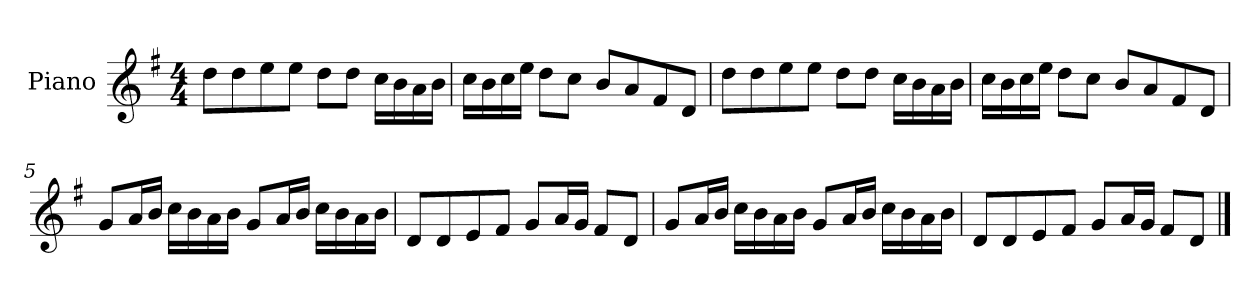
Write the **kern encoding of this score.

**kern
*part1
*staff1
*I"Piano
*I'P-no
*clefG2
*k[f#]
*M4/4
*MM90
=1
8dd\L
8dd\
8ee\
8ee\J
8dd\L
8dd\J
16cc\LL
16b\
16a\
16b\JJ
=2
16cc\LL
16b\
16cc\
16ee\JJ
8dd\L
8cc\J
8b/L
8a/
8f#/
8d/J
=3
8dd\L
8dd\
8ee\
8ee\J
8dd\L
8dd\J
16cc\LL
16b\
16a\
16b\JJ
=4
16cc\LL
16b\
16cc\
16ee\JJ
8dd\L
8cc\J
8b/L
8a/
8f#/
8d/J
!!LO:LB:g=z
=5
8g/L
16a/L
16b/JJ
16cc\LL
16b\
16a\
16b\JJ
8g/L
16a/L
16b/JJ
16cc\LL
16b\
16a\
16b\JJ
=6
8d/L
8d/
8e/
8f#/J
8g/L
16a/L
16g/JJ
8f#/L
8d/J
=7
8g/L
16a/L
16b/JJ
16cc\LL
16b\
16a\
16b\JJ
8g/L
16a/L
16b/JJ
16cc\LL
16b\
16a\
16b\JJ
=8
8d/L
8d/
8e/
8f#/J
8g/L
16a/L
16g/JJ
8f#/L
8d/J
==
*-
